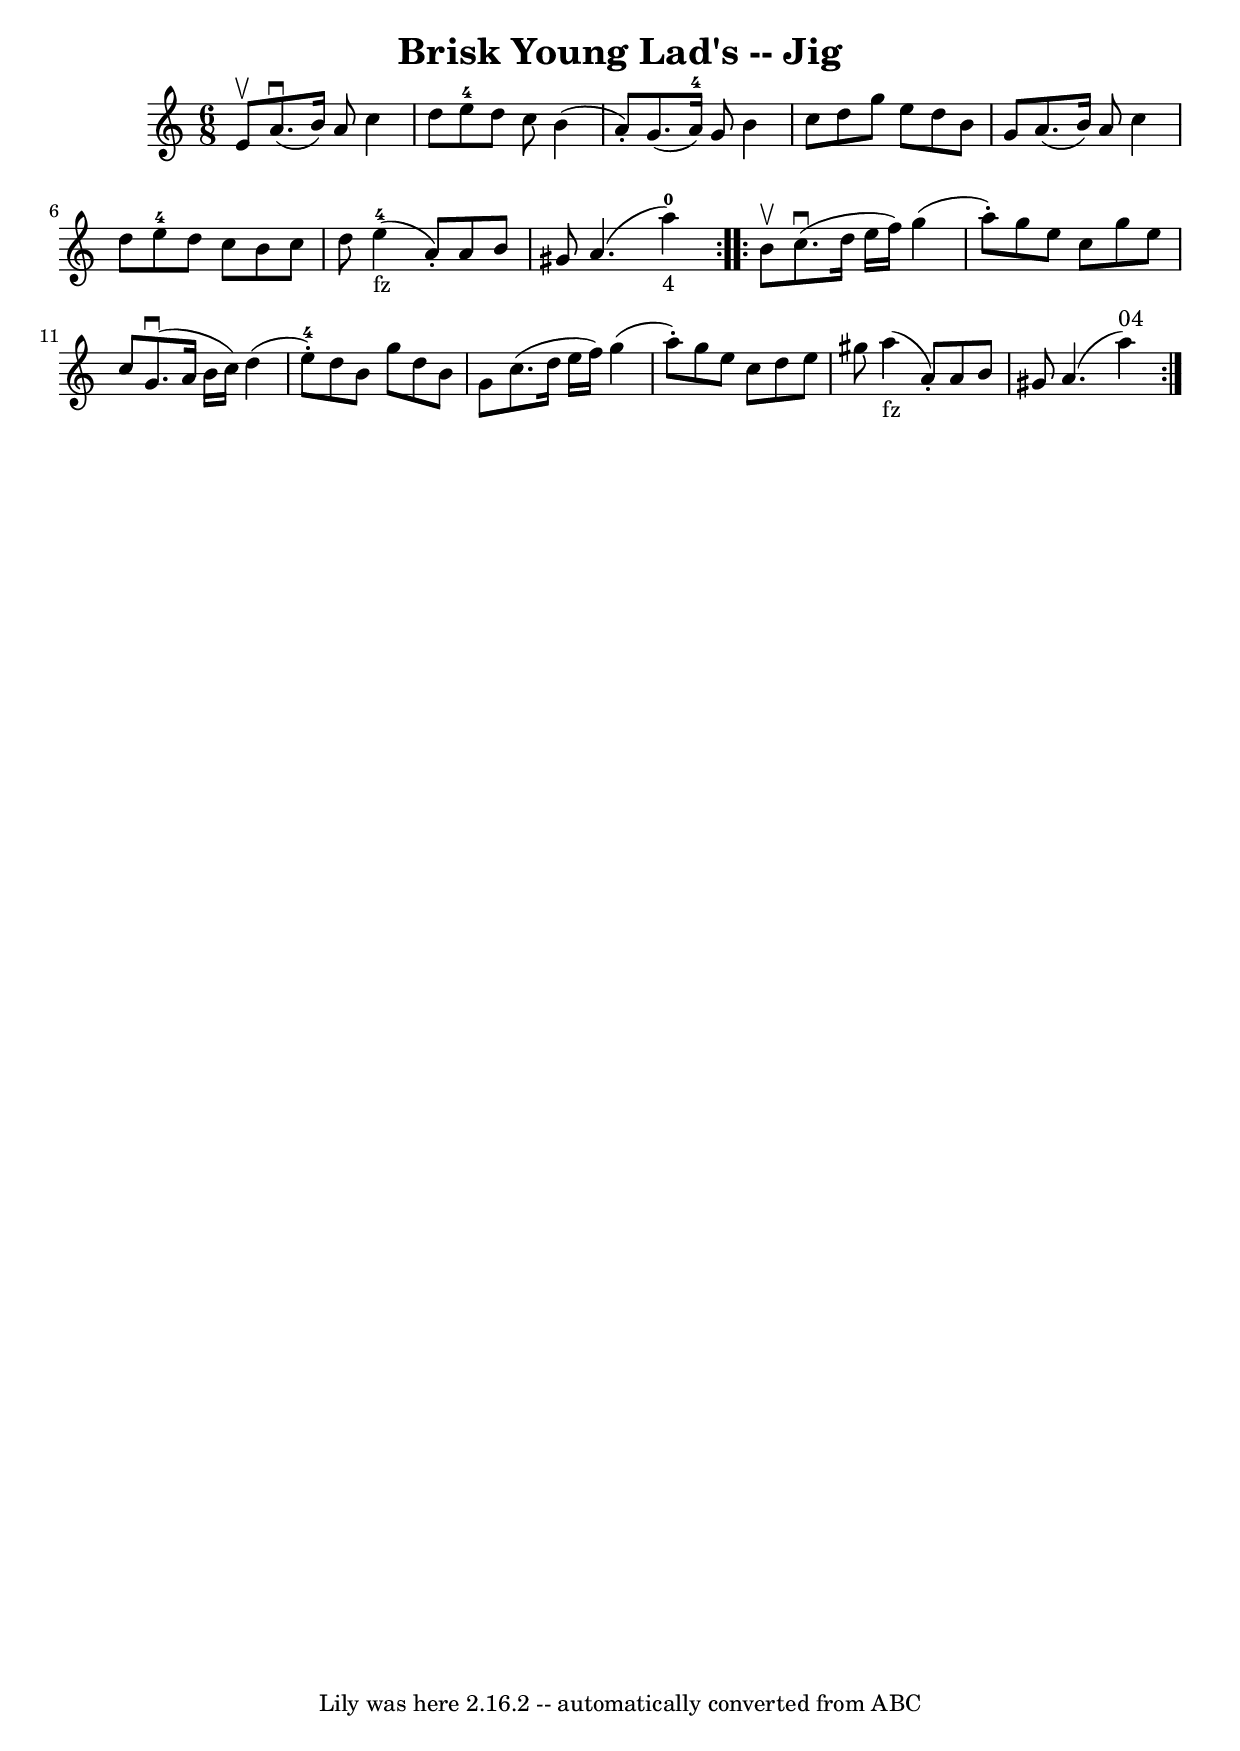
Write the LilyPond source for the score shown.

\version "2.16.2"
\include "Mammoth.ily"
\header {
  %% book = "Ryan's Mammoth Collection."
 crossRefNumber = "1"
 footnotes = ""
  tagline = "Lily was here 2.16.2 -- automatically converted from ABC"
  title = "Brisk Young Lad's -- Jig"

}
voicedefault =  {



  \repeat volta 2 {

    \time 6/8 
    \key a \minor e'8^\upbow  |
 a'8.^\downbow(b'16) a'8 c''4 d''8   |
 e''8-4 d''8 c''8 b'4 (a'8-.)  |
 g'8. (a'16-4) g'8 b'4 c''8  |
 d''8 g''8 e''8 d''8 b'8 g'8   |
 a'8. (b'16) a'8 c''4 d''8   |
 e''8-4 d''8 c''8 b'8 c''8 d''8  |
 e''4_"fz"-4(a'8-.) a'8 b'8 gs'8   |
 a'4. (a''4-0_"4") 
  } 
  \repeat volta 2 { b'8^\upbow  |
 c''8.^\downbow( d''16 e''16 f''16) g''4 (a''8-.)  |
 g''8 e''8 c''8 g''8 e''8 c''8   |
 g'8.^\downbow(a'16 b'16 c''16) d''4 (e''8-4-.)  |
 d''8 b'8 g''8 d''8 b'8 g'8   |
 c''8. (d''16 e''16 f''16) g''4 (a''8-.) |
 g''8 e''8 c''8 d''8 e''8 gs''8  |
 a''4_"fz"(a'8-.) a'8 b'8 gs'8   |
 a'4. (a''4^"04")   
  }   

}

\score{
  <<

    \context Staff="default"
    {
      \voicedefault 
      
    }

  >>
  \layout {
    
  }
  \midi {
  }

}
